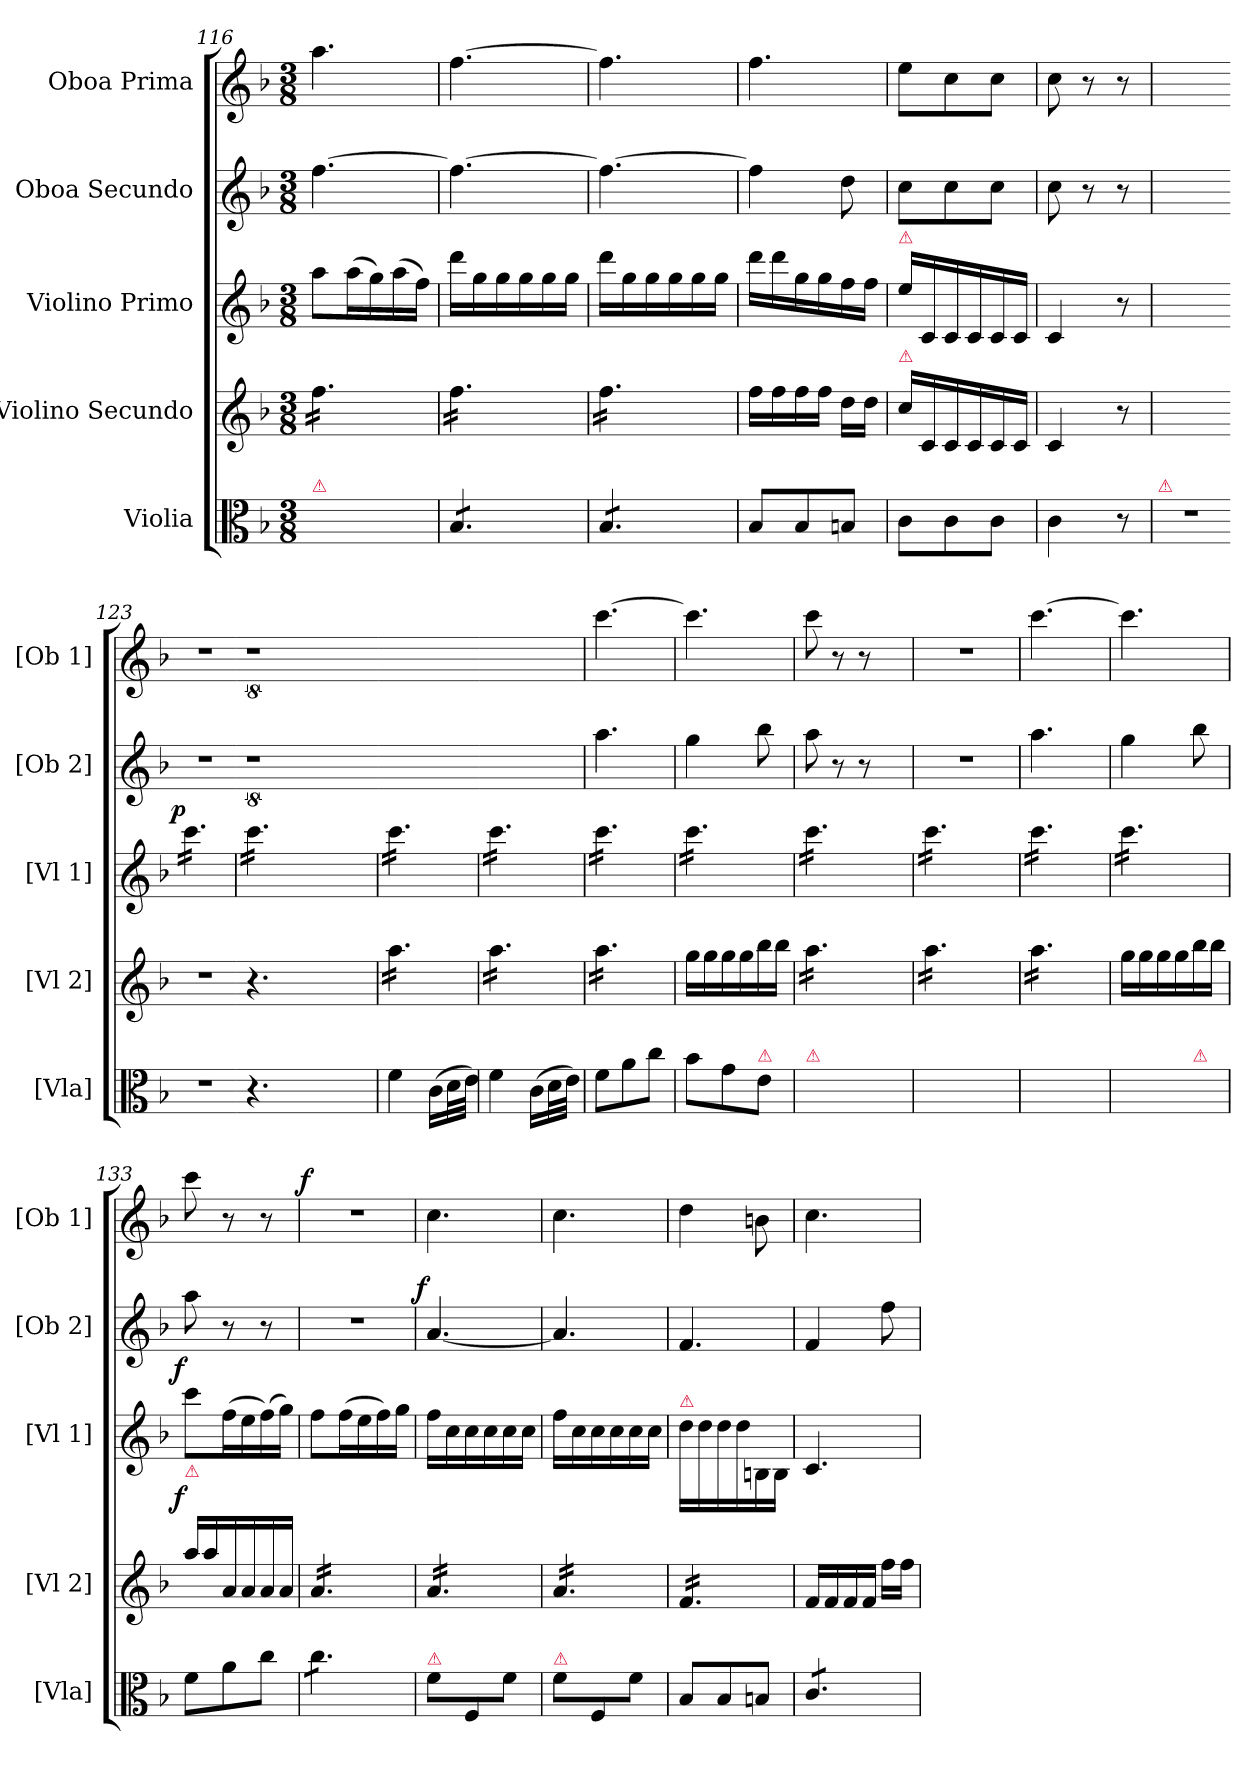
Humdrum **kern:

**kern	**kern	**dynam	**kern	**dynam	**kern	**dynam	**kern	**dynam
*part5	*part4	*part4	*part3	*part3	*part2	*part2	*part1	*part1
*staff5	*staff4	*staff4	*staff3	*staff3	*staff2	*staff2	*staff1	*staff1
*I"Violia	*I"Violino Secundo	*	*I"Violino Primo	*	*I"Oboa Secundo	*	*I"Oboa Prima	*
*I'[Vla]	*I'[Vl 2]	*	*I'[Vl 1]	*	*I'[Ob 2]	*	*I'[Ob 1]	*
*clefC3	*clefG2	*	*clefG2	*	*clefG2	*	*clefG2	*
*k[b-]	*k[b-]	*	*k[b-]	*	*k[b-]	*	*k[b-]	*
*F:	*F:	*	*F:	*	*F:	*	*F:	*
*M3/8	*M3/8	*	*M3/8	*	*M3/8	*	*M3/8	*
=116	=116	=116	=116	=116	=116	=116	=116	=116
!LO:TX:a:color=crimson:t=⚠	!	!	!	!	!	!	!	!
*	*tremolo	*	*	*	*	*	*	*
8f\Lyy	16ff\LL	.	8aa\L	.	[>4.ff\	.	4.aa\	.
.	16ff\	.	.	.	.	.	.	.
8F/yy	16ff\	.	(>16aa\L	.	.	.	.	.
.	16ff\	.	16gg\)	.	.	.	.	.
8f\Jyy	16ff\	.	(>16aa\	.	.	.	.	.
.	16ff\JJ	.	16ff\JJ)	.	.	.	.	.
=117	=117	=117	=117	=117	=117	=117	=117	=117
*tremolo	*	*	*	*	*	*	*	*
8B-/L	16ff\LL	.	16ddd\LL	.	4.ff\_>	.	[4.ff\	.
.	16ff\	.	16gg\	.	.	.	.	.
8B-/	16ff\	.	16gg\	.	.	.	.	.
.	16ff\	.	16gg\	.	.	.	.	.
8B-/J	16ff\	.	16gg\	.	.	.	.	.
.	16ff\JJ	.	16gg\JJ	.	.	.	.	.
=118	=118	=118	=118	=118	=118	=118	=118	=118
8B-/L	16ff\LL	.	16ddd\LL	.	4.ff\_	.	4.ff\]	.
.	16ff\	.	16gg\	.	.	.	.	.
8B-/	16ff\	.	16gg\	.	.	.	.	.
.	16ff\	.	16gg\	.	.	.	.	.
8B-/J	16ff\	.	16gg\	.	.	.	.	.
*Xtremolo	*	*	*	*	*	*	*	*
.	16ff\JJ	.	16gg\JJ	.	.	.	.	.
*	*Xtremolo	*	*	*	*	*	*	*
=119	=119	=119	=119	=119	=119	=119	=119	=119
8B-/L	16ff\LL	.	16ddd\LL	.	4ff\]	.	4.ff\	.
.	16ff\	.	16ddd\	.	.	.	.	.
8B-/	16ff\	.	16gg\	.	.	.	.	.
.	16ff\JJ	.	16gg\	.	.	.	.	.
8Bn/J	16dd\LL	.	16ff\	.	8dd\	.	.	.
.	16dd\JJ	.	16ff\JJ	.	.	.	.	.
=120	=120	=120	=120	=120	=120	=120	=120	=120
!	!	!	!LO:TX:a:color=crimson:t=⚠	!	!	!	!	!
!	!LO:TX:a:color=crimson:t=⚠	!	!	!	!	!	!	!
8c\L	16cc\LL	.	16ee\LL	.	8cc\L	.	8ee\L	.
.	16c/	.	16c/	.	.	.	.	.
8c\	16c/	.	16c/	.	8cc\	.	8cc\	.
.	16c/	.	16c/	.	.	.	.	.
8c\J	16c/	.	16c/	.	8cc\J	.	8cc\J	.
.	16c/JJ	.	16c/JJ	.	.	.	.	.
=121	=121	=121	=121	=121	=121	=121	=121	=121
4c\	4c/	.	4c/	.	8cc\	.	8cc\	.
.	.	.	.	.	8r	.	8r	.
8r	8r	.	8r	.	8r	.	8r	.
=122	=122	=122	=122	=122	=122	=122	=122	=122
!LO:TX:a:color=crimson:t=⚠	!	!	!	!	!	!	!	!
4.r	4.ryy	.	4.ryy	.	4.ryy	.	4.ryy	.
=123-	=123	=123	=123	=123	=123	=123	=123	=123
!	!	!	!	!LO:DY:a:rj	!	!	!	!
*	*	*	*tremolo	*	*	*	*	*
4.r	4.r	.	16ccc\LL	p	4.r	.	4.r	.
.	.	.	16ccc\	.	.	.	.	.
.	.	.	16ccc\	.	.	.	.	.
.	.	.	16ccc\	.	.	.	.	.
.	.	.	16ccc\	.	.	.	.	.
.	.	.	16ccc\JJ	.	.	.	.	.
=124-	=124-	=124-	=124	=124-	=124-	=124-	=124-	=124-
4.r	4.r	.	16ccc\LL	.	8%9r	.	8%9r	.
.	.	.	16ccc\	.	.	.	.	.
.	.	.	16ccc\	.	.	.	.	.
.	.	.	16ccc\	.	.	.	.	.
.	.	.	16ccc\	.	.	.	.	.
.	.	.	16ccc\JJ	.	.	.	.	.
2.ryy	2.ryy	.	2.ryy	.	.	.	.	.
=125	=125	=125-	=125	=125-	=125-	=125-	=125-	=125-
*	*tremolo	*	*	*	*	*	*	*
4f\	16aa\LL	.	16ccc\LL	.	4.ryy	.	4.ryy	.
.	16aa\	.	16ccc\	.	.	.	.	.
.	16aa\	.	16ccc\	.	.	.	.	.
.	16aa\	.	16ccc\	.	.	.	.	.
(>16c\LL	16aa\	.	16ccc\	.	.	.	.	.
32d\L	16aa\JJ	.	16ccc\JJ	.	.	.	.	.
32e\JJJ)	.	.	.	.	.	.	.	.
=126	=126	=126-	=126	=126-	=126-	=126-	=126-	=126-
4f\	16aa\LL	.	16ccc\LL	.	4.ryy	.	4.ryy	.
.	16aa\	.	16ccc\	.	.	.	.	.
.	16aa\	.	16ccc\	.	.	.	.	.
.	16aa\	.	16ccc\	.	.	.	.	.
(>16c\LL	16aa\	.	16ccc\	.	.	.	.	.
32d\L	16aa\JJ	.	16ccc\JJ	.	.	.	.	.
32e\JJJ)	.	.	.	.	.	.	.	.
=127	=127	=127	=127	=127	=127	=127	=127	=127
8f\L	16aa\LL	.	16ccc\LL	.	4.aa\	.	[4.ccc\	.
.	16aa\	.	16ccc\	.	.	.	.	.
8a\	16aa\	.	16ccc\	.	.	.	.	.
.	16aa\	.	16ccc\	.	.	.	.	.
8cc\J	16aa\	.	16ccc\	.	.	.	.	.
.	16aa\JJ	.	16ccc\JJ	.	.	.	.	.
*	*Xtremolo	*	*	*	*	*	*	*
=128	=128	=128	=128	=128	=128	=128	=128	=128
8b-\L	16gg\LL	.	16ccc\LL	.	4gg\	.	4.ccc\]	.
.	16gg\	.	16ccc\	.	.	.	.	.
8g\	16gg\	.	16ccc\	.	.	.	.	.
.	16gg\	.	16ccc\	.	.	.	.	.
!LO:TX:a:color=crimson:t=⚠	!	!	!	!	!	!	!	!
8e\J	16bb-\	.	16ccc\	.	8bb-\	.	.	.
.	16bb-\JJ	.	16ccc\JJ	.	.	.	.	.
=129	=129	=129	=129	=129	=129	=129	=129	=129
!LO:TX:a:color=crimson:t=⚠	!	!	!	!	!	!	!	!
*	*tremolo	*	*	*	*	*	*	*
4f\yy	16aa\LL	.	16ccc\LL	.	8aa\	.	8ccc\	.
.	16aa\	.	16ccc\	.	.	.	.	.
.	16aa\	.	16ccc\	.	8r	.	8r	.
.	16aa\	.	16ccc\	.	.	.	.	.
(>16c\LLyy	16aa\	.	16ccc\	.	8r	.	8r	.
32d\Lyy	16aa\JJ	.	16ccc\JJ	.	.	.	.	.
32e\JJJyy)	.	.	.	.	.	.	.	.
=130	=130	=130	=130	=130	=130	=130	=130	=130
4f\yy	16aa\LL	.	16ccc\LL	.	4.r	.	4.r	.
.	16aa\	.	16ccc\	.	.	.	.	.
.	16aa\	.	16ccc\	.	.	.	.	.
.	16aa\	.	16ccc\	.	.	.	.	.
(>16c\LLyy	16aa\	.	16ccc\	.	.	.	.	.
32d\Lyy	16aa\JJ	.	16ccc\JJ	.	.	.	.	.
32e\JJJyy)	.	.	.	.	.	.	.	.
=131	=131	=131	=131	=131	=131	=131	=131	=131
(8f\Lyy	16aa\LL	.	16ccc\LL	.	4.aa\	.	[4.ccc\	.
.	16aa\	.	16ccc\	.	.	.	.	.
8a\yy)	16aa\	.	16ccc\	.	.	.	.	.
.	16aa\	.	16ccc\	.	.	.	.	.
8cc\Jyy	16aa\	.	16ccc\	.	.	.	.	.
.	16aa\JJ	.	16ccc\JJ	.	.	.	.	.
*	*Xtremolo	*	*	*	*	*	*	*
=132	=132	=132	=132	=132	=132	=132	=132	=132
(>8b-\Lyy	16gg\LL	.	16ccc\LL	.	4gg\	.	4.ccc\]	.
.	16gg\	.	16ccc\	.	.	.	.	.
8g\yy)	16gg\	.	16ccc\	.	.	.	.	.
.	16gg\	.	16ccc\	.	.	.	.	.
!LO:TX:a:color=crimson:t=⚠	!	!	!	!	!	!	!	!
8e\Jyy	16bb-\	.	16ccc\	.	8bb-\	.	.	.
.	16bb-\JJ	.	16ccc\JJ	.	.	.	.	.
*	*	*	*Xtremolo	*	*	*	*	*
=133	=133	=133	=133	=133	=133	=133	=133	=133
!	!LO:TX:a:color=crimson:t=⚠	!	!	!	!	!	!	!
!	!	!LO:DY:a:rj	!	!LO:DY:a:rj	!	!	!	!
8f\L	16aa\LL	f	8ccc\L	f	8aa\	.	8ccc\	.
.	16aa\	.	.	.	.	.	.	.
8a\	16a/	.	(>16ff\L	.	8r	.	8r	.
.	16a/	.	16ee\	.	.	.	.	.
8cc\J	16a/	.	(>16ff\)	.	8r	.	8r	.
.	16a/JJ	.	16gg\JJ)	.	.	.	.	.
=134	=134	=134	=134	=134	=134	=134	=134	=134
!	!	!	!	!	!	!	!	!LO:DY:a:rj
*tremolo	*	*	*	*	*	*	*	*
*	*tremolo	*	*	*	*	*	*	*
8cc\L	16a/LL	.	8ff\L	.	4.r	.	4.r	f
.	16a/	.	.	.	.	.	.	.
8cc\	16a/	.	(>16ff\L	.	.	.	.	.
.	16a/	.	16ee\	.	.	.	.	.
8cc\J	16a/	.	16ff\)	.	.	.	.	.
*Xtremolo	*	*	*	*	*	*	*	*
.	16a/JJ	.	16gg\JJ	.	.	.	.	.
=135	=135	=135	=135	=135	=135	=135	=135	=135
!LO:TX:a:color=crimson:t=⚠	!	!	!	!	!	!	!	!
!	!	!	!	!	!	!LO:DY:a:rj	!	!
8f\L	16a/LL	.	16ff\LL	.	[4.a/	f	4.cc\	.
.	16a/	.	16cc\	.	.	.	.	.
8F/	16a/	.	16cc\	.	.	.	.	.
.	16a/	.	16cc\	.	.	.	.	.
8f\J	16a/	.	16cc\	.	.	.	.	.
.	16a/JJ	.	16cc\JJ	.	.	.	.	.
=136	=136	=136	=136	=136	=136	=136	=136	=136
!LO:TX:a:color=crimson:t=⚠	!	!	!	!	!	!	!	!
8f\L	16a/LL	.	16ff\LL	.	4.a/]	.	4.cc\	.
.	16a/	.	16cc\	.	.	.	.	.
8F/	16a/	.	16cc\	.	.	.	.	.
.	16a/	.	16cc\	.	.	.	.	.
8f\J	16a/	.	16cc\	.	.	.	.	.
.	16a/JJ	.	16cc\JJ	.	.	.	.	.
=137	=137	=137	=137	=137	=137	=137	=137	=137
!	!	!	!LO:TX:a:color=crimson:t=⚠	!	!	!	!	!
8B-/L	16f/LL	.	16dd\LL	.	4.f/	.	4dd\	.
.	16f/	.	16dd\	.	.	.	.	.
8B-/	16f/	.	16dd\	.	.	.	.	.
.	16f/	.	16dd\	.	.	.	.	.
8Bn/J	16f/	.	16Bn/	.	.	.	8bn\	.
.	16f/JJ	.	16B/JJ	.	.	.	.	.
*	*Xtremolo	*	*	*	*	*	*	*
=138	=138	=138	=138	=138	=138	=138	=138	=138
*tremolo	*	*	*	*	*	*	*	*
8c/L	16f/LL	.	4.c/	.	4f/	.	4.cc\	.
.	16f/	.	.	.	.	.	.	.
8c/	16f/	.	.	.	.	.	.	.
.	16f/JJ	.	.	.	.	.	.	.
8c/J	16ff\LL	.	.	.	8ff\	.	.	.
*Xtremolo	*	*	*	*	*	*	*	*
.	16ff\JJ	.	.	.	.	.	.	.
=	=	=	=	=	=	=	=	=
*-	*-	*-	*-	*-	*-	*-	*-	*-
